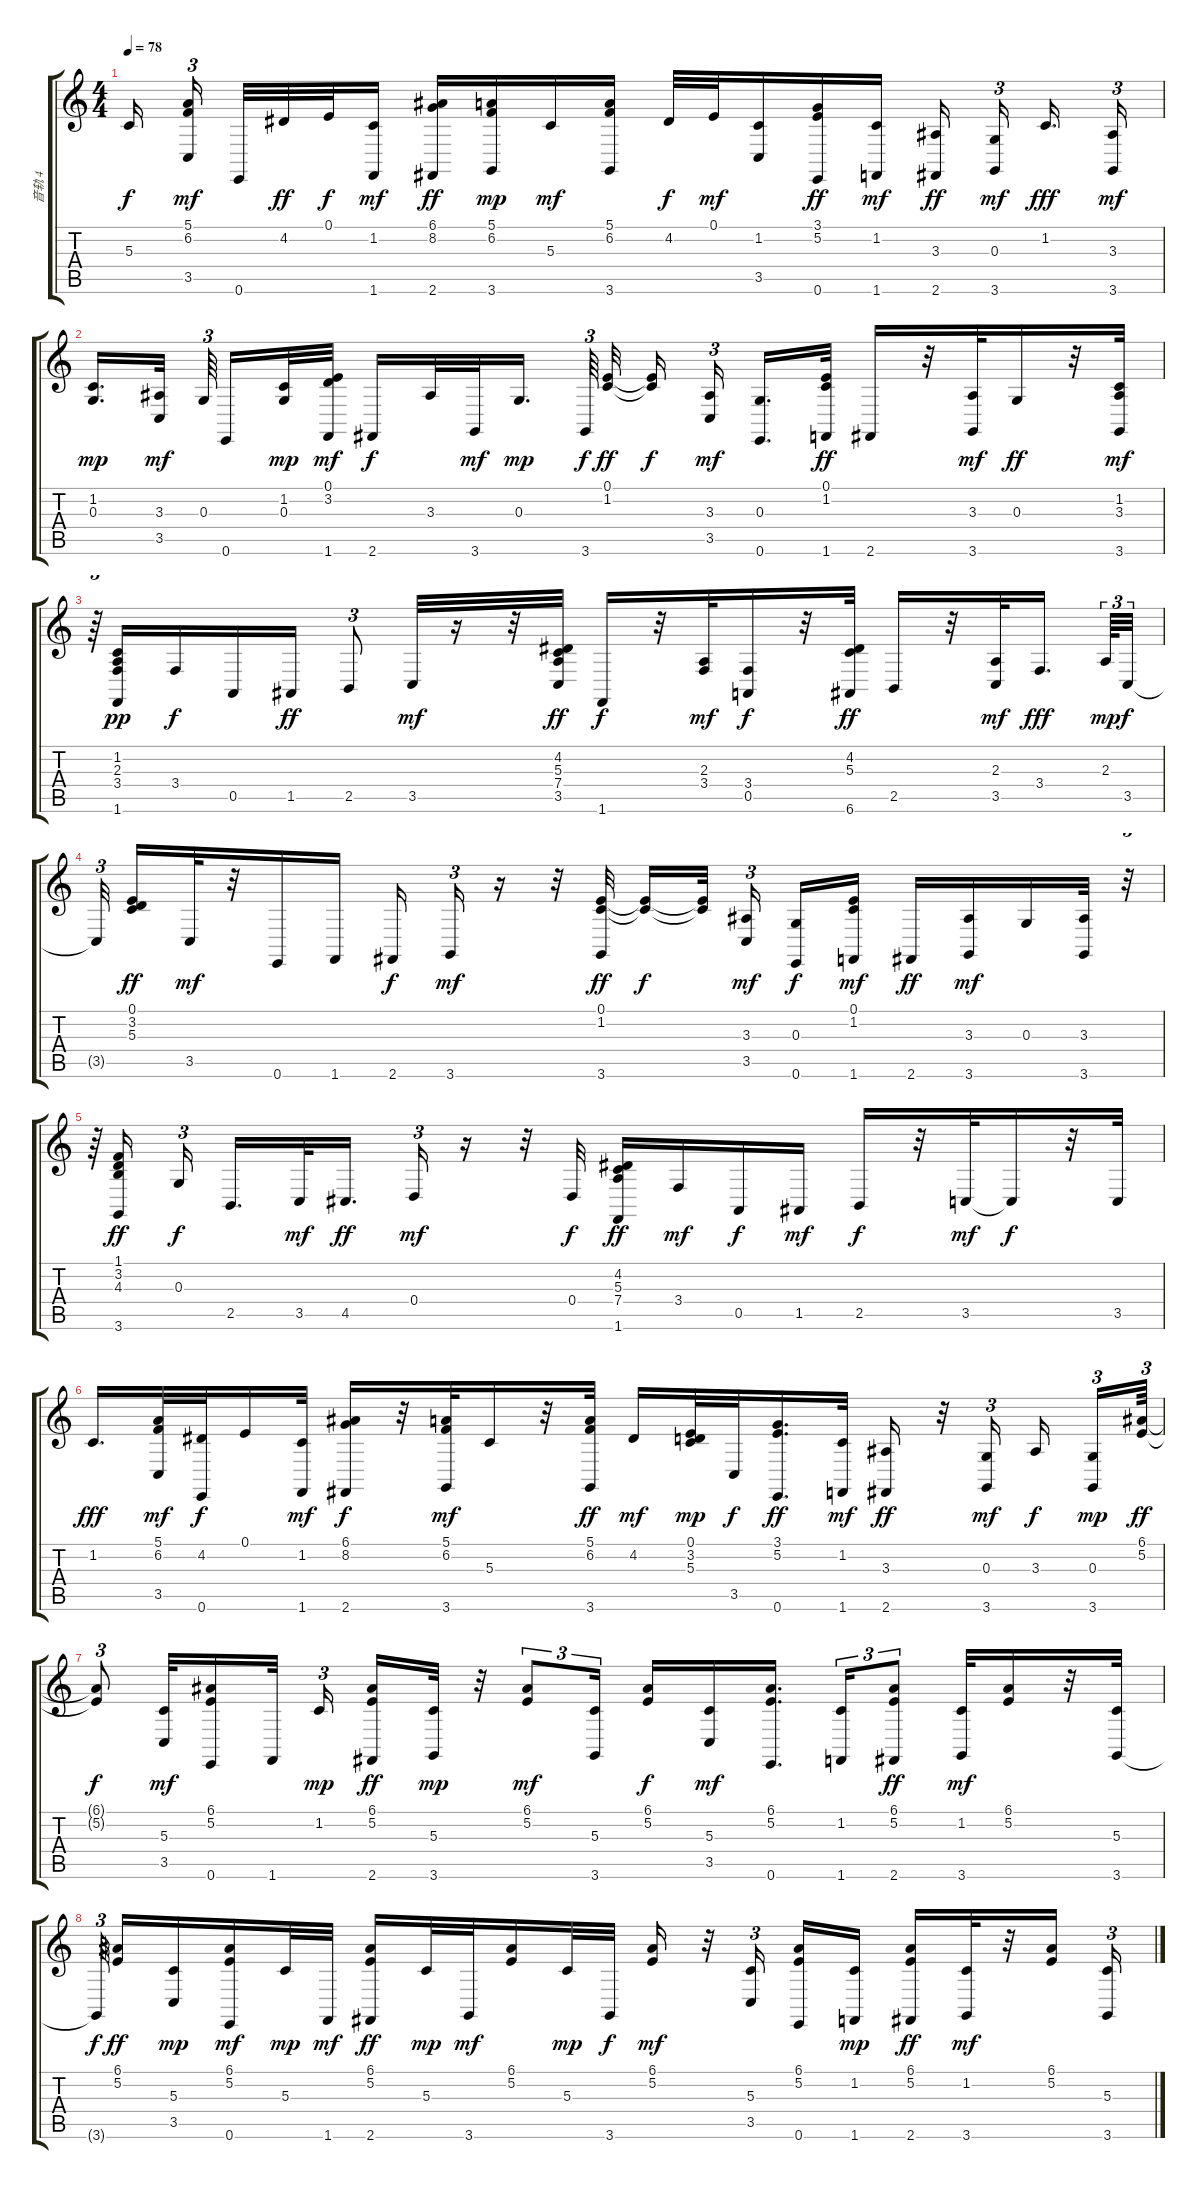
\track ("音轨 4" "音轨 4") {instrument harmonica}
\staff {score tabs}
\tuning (E4 B3 G3 D3 A2 E2) {hide}
\ts (4 4)
\tempo 78
\clef g2
\ks c
5.3.16{dy f beam splitsecondary} (5.1 6.2 3.5).16{tu (3 2) dy mf beam splitsecondary} 0.6.32 4.2.32{dy ff} 0.1.32{dy f} (1.2 1.6).16{dy mf} (6.1 8.2 2.6).16{dy ff} (5.1 6.2 3.6).16{dy mp} 5.3.16{dy mf} (5.1 6.2 3.6).16 4.2.32{dy f} 0.1.32{dy mf} (1.2 3.5).16 (3.1 5.2 0.6).16{dy ff} (1.2 1.6).16{dy mf} (3.3 2.6).16{dy ff beam splitsecondary} (0.3 3.6).16{tu (3 2) dy mf beam splitsecondary} 1.2.16{d dy fff} (3.3 3.6).16{tu (3 2) dy mf} |
(1.2 0.3).16{d dy mp} (3.3 3.5).32{dy mf beam splitsecondary} 0.3.64{tu (3 2) beam splitsecondary} 0.6.16 (1.2 0.3).32{dy mp} (0.1 3.2 1.6).32{dy mf} 2.6.16{dy f} 3.3.32 3.6.32{dy mf} 0.3.16{d dy mp beam splitsecondary} 3.6.64{tu (3 2) dy f} (0.1 1.2).32{dy ff} (0.1{t} 1.2{t}).16{dy f beam splitsecondary} (3.3 3.5).16{tu (3 2) dy mf beam splitsecondary} (0.3 0.6).16{d} (0.1 1.2 1.6).32{dy ff} 2.6.16 r.32 (3.3 3.6).32{dy mf} 0.3.16{dy ff} r.32 (1.2 3.3 3.6).32{dy mf} |
r.64{tu (3 2)} (1.2 2.3 3.4 1.6).16{dy pp} 3.4.16{dy f} 0.5.16 1.5.16{dy ff} 2.5.8{tu (3 2)} 3.5.32{dy mf} r.16 r.32 (4.2 5.3 7.4 3.5).32{dy ff} 1.6.16{dy f} r.32 (2.3 3.4).32{dy mf} (3.4 0.5).16{dy f} r.32 (4.2 5.3 6.6).32{dy ff} 2.5.16 r.32 (2.3 3.5).32{dy mf} 3.4.16{d dy fff beam splitsecondary} 2.3.64{tu (3 2) dy mp} 3.5.32{tu (3 2) dy f} |
3.5{t}.32{tu (3 2) beam splitsecondary} (0.1 3.2 5.3).16{dy ff} 3.5.32{dy mf} r.32 0.6.16 1.6.16 2.6.16{dy f} 3.6.16{tu (3 2) dy mf} r.16 r.32 (0.1 1.2 3.6).32{dy ff} (0.1{t} 1.2{t}).16{dy f} (0.1{t} 1.2{t}).32{beam splitsecondary} (3.3 3.5).16{tu (3 2) dy mf beam splitsecondary} (0.3 0.6).16{dy f} (0.1 1.2 1.6).16{dy mf} 2.6.16{dy ff} (3.3 3.6).16{dy mf} 0.3.16 (3.3 3.6).32 r.32{tu (3 2)} |
r.64{tu (3 2)} (1.1 3.2 4.3 3.6).16{dy ff beam splitsecondary} 0.3.16{tu (3 2) dy f beam splitsecondary} 2.5.16{d} 3.5.32{dy mf} 4.5.16{d dy ff} 0.4.16{tu (3 2) dy mf} r.16 r.32 0.4.32{dy f} (4.2 5.3 7.4 1.6).16{dy ff} 3.4.16{dy mf} 0.5.16{dy f} 1.5.16{dy mf} 2.5.16{dy f} r.32 3.5.32{dy mf} 3.5{t}.16{dy f} r.32 3.5.32 |
1.2.16{d dy fff} (5.1 6.2 3.5).32{dy mf} (4.2 0.6).32{dy f} 0.1.16 (1.2 1.6).32{dy mf} (6.1 8.2 2.6).16{dy f} r.32 (5.1 6.2 3.6).32{dy mf} 5.3.16 r.32 (5.1 6.2 3.6).32{dy ff} 4.2.16{dy mf} (0.1 3.2 5.3).32{dy mp} 3.5.32{dy f} (3.1 5.2 0.6).16{d dy ff} (1.2 1.6).32{dy mf} (3.3 2.6).16{dy ff} r.32 (0.3 3.6).16{tu (3 2) dy mf beam splitsecondary} 3.3.16{dy f beam splitsecondary} (0.3 3.6).16{tu (3 2) dy mp} (6.1 5.2).64{tu (3 2) dy ff} |
(6.1{t} 5.2{t}).8{tu (3 2) dy f} (5.3 3.5).32{dy mf} (6.1 5.2 0.6).16 1.6.32{beam splitsecondary} 1.2.16{tu (3 2) dy mp} (6.1 5.2 2.6).16{dy ff} (5.3 3.6).32{dy mp} r.32 (6.1 5.2).8{tu (3 2) dy mf} (5.3 3.6).16{tu (3 2)} (6.1 5.2).16{dy f} (5.3 3.5).16{dy mf} (6.1 5.2 0.6).16{d beam splitsecondary} (1.2 1.6).16{tu (3 2)} (6.1 5.2 2.6).8{tu (3 2) dy ff} (1.2 3.6).32{dy mf} (6.1 5.2).16 r.32 (5.3 3.6).32 |
3.6{t}.64{tu (3 2) dy f beam splitsecondary} (6.1 5.2).16{dy ff} (5.3 3.5).16{dy mp} (6.1 5.2 0.6).16{dy mf} 5.3.32{dy mp} 1.6.32{dy mf} (6.1 5.2 2.6).16{dy ff} 5.3.32{dy mp} 3.6.32{dy mf} (6.1 5.2).16 5.3.32{dy mp} 3.6.32{dy f} (6.1 5.2).16{dy mf} r.32 (5.3 3.5).16{tu (3 2) beam splitsecondary} (6.1 5.2 0.6).16 (1.2 1.6).16{dy mp} (6.1 5.2 2.6).16{dy ff} (1.2 3.6).32{dy mf} r.32 (6.1 5.2).16 (5.3 3.6).16{tu (3 2)}
